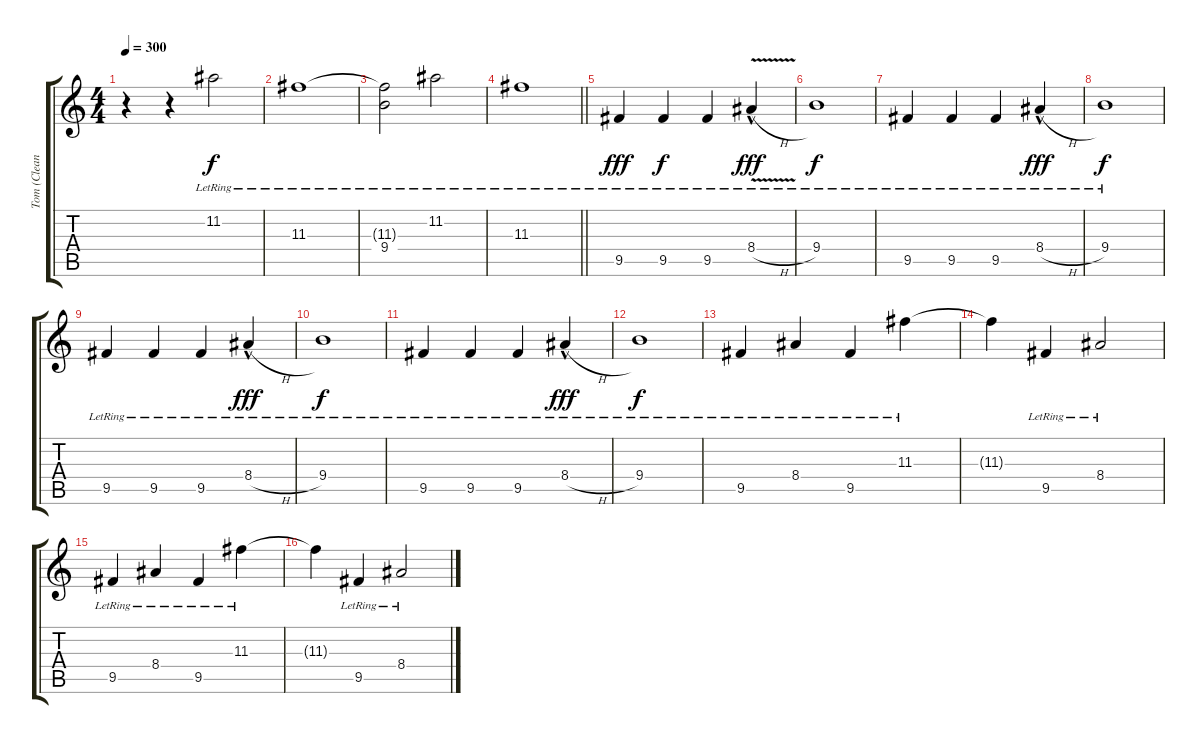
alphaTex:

\track ("Tom (Clean Guitar)" "Tom (Clean") {instrument electricguitarclean}
\staff {score tabs}
\tuning (E4 B3 G3 D3 A2 E2) {hide}
\ts (4 4)
\tempo 300
\clef g2
\ks c
r.4{dy f} r.4 11.2{lr}.2 |
11.3{lr}.1 |
(11.3{t} 9.4{lr}).2 11.2{lr}.2 |
\barLineRight lightlight
11.3{lr}.1 |
9.5{lr}.4{dy fff} 9.5{lr}.4{dy f} 9.5{lr}.4 8.4{v h hac lr}.4{dy fff} |
9.4{lr}.1{dy f} |
9.5{lr}.4 9.5{lr}.4 9.5{lr}.4 8.4{h hac lr}.4{dy fff} |
9.4{lr}.1{dy f} |
9.5{lr}.4 9.5{lr}.4 9.5{lr}.4 8.4{h hac lr}.4{dy fff} |
9.4{lr}.1{dy f} |
9.5{lr}.4 9.5{lr}.4 9.5{lr}.4 8.4{h hac lr}.4{dy fff} |
9.4{lr}.1{dy f} |
9.5{lr}.4 8.4{lr}.4 9.5{lr}.4 11.3{lr}.4 |
11.3{t}.4 9.5{lr}.4 8.4{lr}.2 |
9.5{lr}.4 8.4{lr}.4 9.5{lr}.4 11.3{lr}.4 |
11.3{t}.4 9.5{lr}.4 8.4{lr}.2
